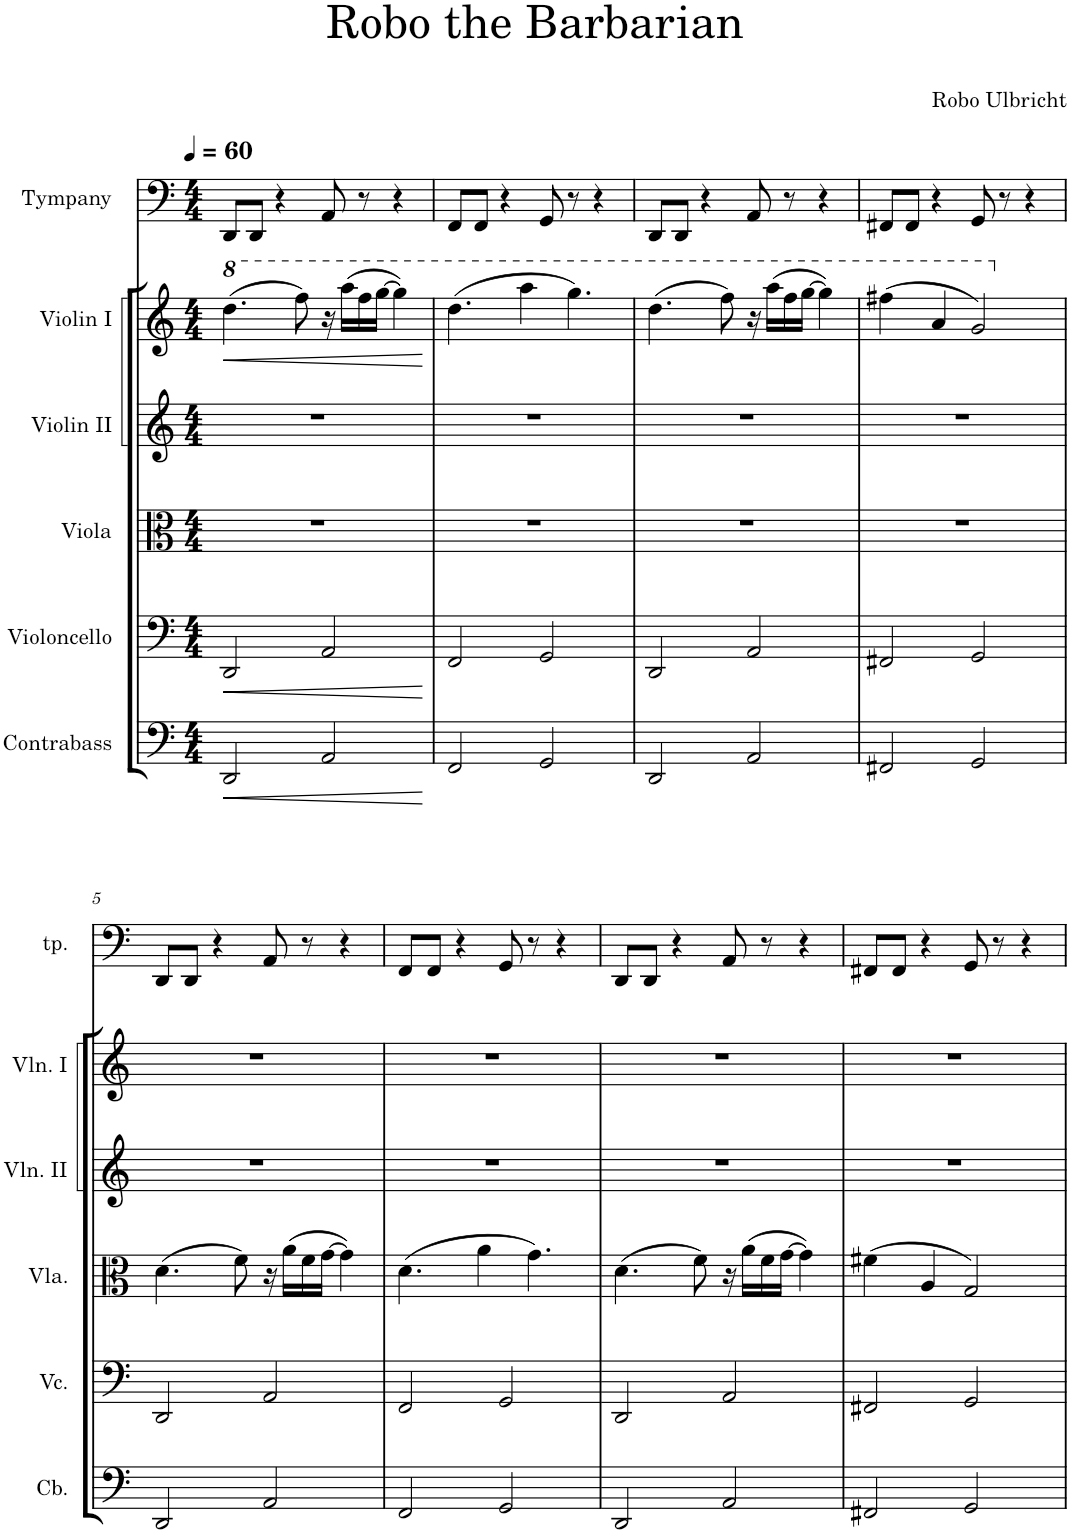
**kern	**dynam	**kern	**dynam	**kern	**kern	**kern	**dynam	**kern
*part6	*part6	*part5	*part5	*part4	*part3	*part2	*part2	*part1
*staff6	*staff6	*staff5	*staff5	*staff4	*staff3	*staff2	*staff2	*staff1
*I"Contrabass	*	*I"Violoncello	*	*I"Viola	*I"Violin II	*I"Violin I	*	*I"Tympany
*I'Cb.	*	*I'Vc.	*	*I'Vla.	*I'Vln. II	*I'Vln. I	*	*I'tp.
*clefF4	*	*clefF4	*	*clefC3	*clefG2	*clefG2	*	*clefF4
*Trd7c12	*	*	*	*	*	*	*	*
*k[]	*	*k[]	*	*k[]	*k[]	*k[]	*	*k[]
*M4/4	*	*M4/4	*	*M4/4	*M4/4	*M4/4	*	*M4/4
*MM60	*	*MM60	*	*MM60	*MM60	*MM60	*	*MM60
=1	=1	=1	=1	=1	=1	=1	=1	=1
!	!LO:HP:b	!	!LO:HP:b	!	!	!	!LO:HP:b	!
2DD/	<	2DD/	<	1r	1r	(4.ddd\	<	8DD/L
.	.	.	.	.	.	.	.	8DD/J
.	.	.	.	.	.	.	.	4r
*	*	*	*	*	*	*8va	*	*
.	.	.	.	.	.	8fff\)	.	.
2AA/	.	2AA/	.	.	.	16r	.	8AA/
.	.	.	.	.	.	(16aaa\LL	.	.
.	.	.	.	.	.	16fff\	.	8r
.	.	.	.	.	.	[16ggg\JJ	.	.
.	.	.	.	.	.	4ggg\])	.	4r
.	[	.	[	.	.	.	[	.
=2	=2	=2	=2	=2	=2	=2	=2	=2
2FF/	.	2FF/	.	1r	1r	(4.ddd\	.	8FF/L
.	.	.	.	.	.	.	.	8FF/J
.	.	.	.	.	.	.	.	4r
.	.	.	.	.	.	4aaa\	.	.
2GG/	.	2GG/	.	.	.	.	.	8GG/
.	.	.	.	.	.	4.ggg\)	.	8r
.	.	.	.	.	.	.	.	4r
=3	=3	=3	=3	=3	=3	=3	=3	=3
2DD/	.	2DD/	.	1r	1r	(4.ddd\	.	8DD/L
.	.	.	.	.	.	.	.	8DD/J
.	.	.	.	.	.	.	.	4r
.	.	.	.	.	.	8fff\)	.	.
2AA/	.	2AA/	.	.	.	16r	.	8AA/
.	.	.	.	.	.	(16aaa\LL	.	.
.	.	.	.	.	.	16fff\	.	8r
.	.	.	.	.	.	[16ggg\JJ	.	.
.	.	.	.	.	.	4ggg\])	.	4r
=4	=4	=4	=4	=4	=4	=4	=4	=4
2FF#X/	.	2FF#X/	.	1r	1r	(4fff#X\	.	8FF#X/L
.	.	.	.	.	.	.	.	8FF#/J
.	.	.	.	.	.	4aa/	.	4r
2GG/	.	2GG/	.	.	.	2gg/)	.	8GG/
.	.	.	.	.	.	.	.	8r
.	.	.	.	.	.	.	.	4r
!!LO:LB:g=z
=5	=5	=5	=5	=5	=5	=5	=5	=5
*	*	*	*	*	*	*X8va	*	*
2DD/	.	2DD/	.	(4.d\	1r	1r	.	8DD/L
.	.	.	.	.	.	.	.	8DD/J
.	.	.	.	.	.	.	.	4r
.	.	.	.	8f\)	.	.	.	.
2AA/	.	2AA/	.	16r	.	.	.	8AA/
.	.	.	.	(16a\LL	.	.	.	.
.	.	.	.	16f\	.	.	.	8r
.	.	.	.	[16g\JJ	.	.	.	.
.	.	.	.	4g\])	.	.	.	4r
=6	=6	=6	=6	=6	=6	=6	=6	=6
2FF/	.	2FF/	.	(4.d\	1r	1r	.	8FF/L
.	.	.	.	.	.	.	.	8FF/J
.	.	.	.	.	.	.	.	4r
.	.	.	.	4a\	.	.	.	.
2GG/	.	2GG/	.	.	.	.	.	8GG/
.	.	.	.	4.g\)	.	.	.	8r
.	.	.	.	.	.	.	.	4r
=7	=7	=7	=7	=7	=7	=7	=7	=7
2DD/	.	2DD/	.	(4.d\	1r	1r	.	8DD/L
.	.	.	.	.	.	.	.	8DD/J
.	.	.	.	.	.	.	.	4r
.	.	.	.	8f\)	.	.	.	.
2AA/	.	2AA/	.	16r	.	.	.	8AA/
.	.	.	.	(16a\LL	.	.	.	.
.	.	.	.	16f\	.	.	.	8r
.	.	.	.	[16g\JJ	.	.	.	.
.	.	.	.	4g\])	.	.	.	4r
=8	=8	=8	=8	=8	=8	=8	=8	=8
2FF#X/	.	2FF#X/	.	(4f#X\	1r	1r	.	8FF#X/L
.	.	.	.	.	.	.	.	8FF#/J
.	.	.	.	4A/	.	.	.	4r
2GG/	.	2GG/	.	2G/)	.	.	.	8GG/
.	.	.	.	.	.	.	.	8r
.	.	.	.	.	.	.	.	4r
=	=	=	=	=	=	=	=	=
*-	*-	*-	*-	*-	*-	*-	*-	*-
